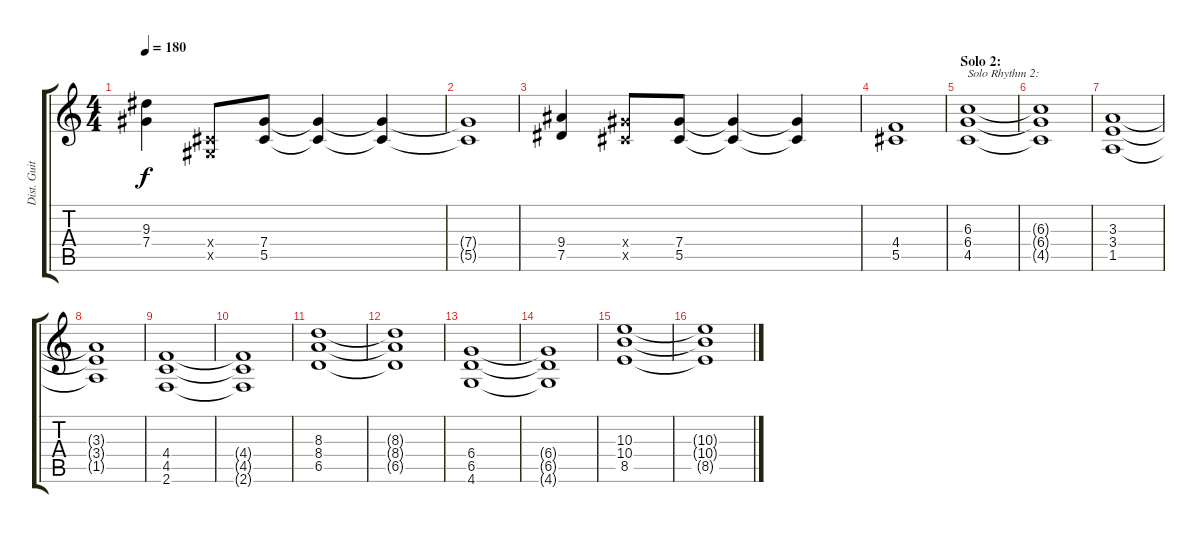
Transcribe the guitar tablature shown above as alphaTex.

\track ("Dist. Guitar 2" "Dist. Guit") {instrument distortionguitar}
\staff {score tabs}
\tuning (Eb4 Bb3 Gb3 Db3 Ab2 Eb2) {hide}
\ts (4 4)
\tempo 180
\clef g2
\ks c
(9.3 7.4).4{dy f} (0.4{x} 0.5{x}).8 (7.4 5.5).8 (7.4{t} 5.5{t}).4 (7.4{t} 5.5{t}).4 |
(7.4{t} 5.5{t}).1 |
(9.4 7.5).4 (7.4{x} 5.5{x}).8 (7.4 5.5).8 (7.4{t} 5.5{t}).4 (7.4{t} 5.5{t}).4 |
(4.4 5.5).1 |
\section ("" "Solo 2:")
(6.3 6.4 4.5).1{txt "Solo Rhythm 2:"} |
(6.3{t} 6.4{t} 4.5{t}).1 |
(3.3 3.4 1.5).1 |
(3.3{t} 3.4{t} 1.5{t}).1 |
(4.4 4.5 2.6).1 |
(4.4{t} 4.5{t} 2.6{t}).1 |
(8.3 8.4 6.5).1 |
(8.3{t} 8.4{t} 6.5{t}).1 |
(6.4 6.5 4.6).1 |
(6.4{t} 6.5{t} 4.6{t}).1 |
(10.3 10.4 8.5).1 |
(10.3{t} 10.4{t} 8.5{t}).1
